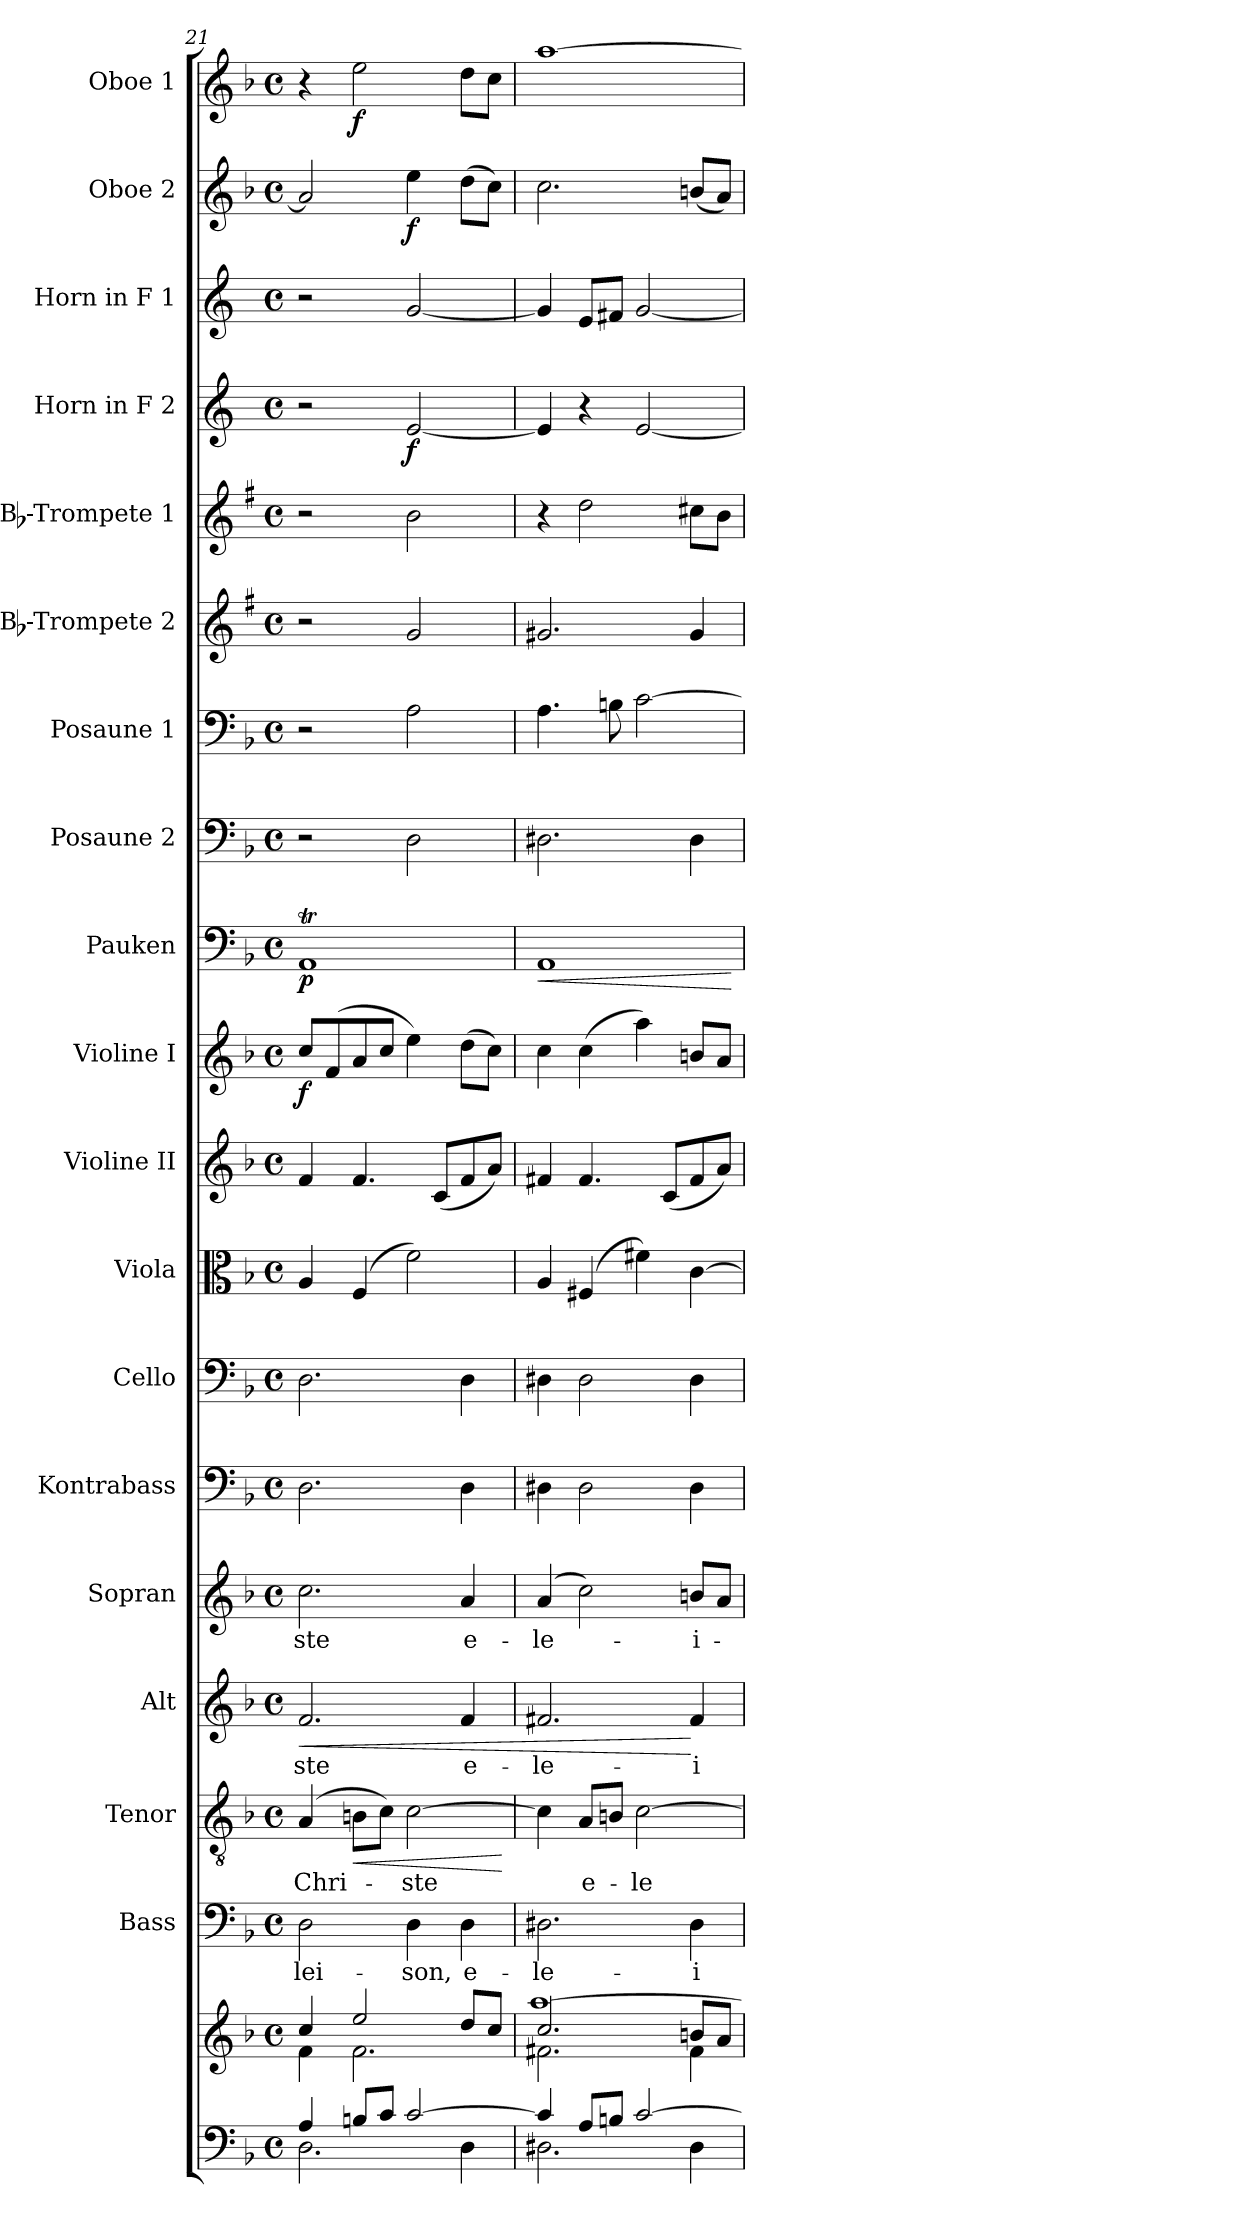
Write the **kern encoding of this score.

**kern	**kern	**kern	**text	**kern	**text	**dynam	**kern	**text	**dynam	**kern	**text	**kern	**kern	**kern	**kern	**kern	**dynam	**kern	**dynam	**kern	**kern	**kern	**kern	**kern	**dynam	**kern	**kern	**dynam	**kern	**dynam
*part19	*part19	*part18	*part18	*part17	*part17	*part17	*part16	*part16	*part16	*part15	*part15	*part14	*part13	*part12	*part11	*part10	*part10	*part9	*part9	*part8	*part7	*part6	*part5	*part4	*part4	*part3	*part2	*part2	*part1	*part1
*staff20	*staff19	*staff18	*staff18	*staff17	*staff17	*staff17	*staff16	*staff16	*staff16	*staff15	*staff15	*staff14	*staff13	*staff12	*staff11	*staff10	*staff10	*staff9	*staff9	*staff8	*staff7	*staff6	*staff5	*staff4	*staff4	*staff3	*staff2	*staff2	*staff1	*staff1
*	*	*I"Bass	*	*I"Tenor	*	*	*I"Alt	*	*	*I"Sopran	*	*I"Kontrabass	*I"Cello	*I"Viola	*I"Violine II	*I"Violine I	*	*I"Pauken	*	*I"Posaune 2	*I"Posaune 1	*I"Bb-Trompete 2	*I"Bb-Trompete 1	*I"Horn in F 2	*	*I"Horn in F 1	*I"Oboe 2	*	*I"Oboe 1	*
*	*	*I'B.	*	*I'T.	*	*	*I'A.	*	*	*I'S.	*	*I'Kb.	*	*I'Vla.	*I'Vl. II	*I'Vl. I	*	*I'Pk.	*	*I'Pos. 2	*I'Pos. 1	*I'Bb Trp. 2	*I'Bb Trp. 1	*	*	*	*I'Ob. 2	*	*I'Ob. 1	*
*clefF4	*clefG2	*clefF4	*	*clefGv2	*	*	*clefG2	*	*	*clefG2	*	*clefF4	*clefF4	*clefC3	*clefG2	*clefG2	*	*clefF4	*	*clefF4	*clefF4	*clefG2	*clefG2	*clefG2	*	*clefG2	*clefG2	*	*clefG2	*
*	*	*	*	*	*	*	*	*	*	*	*	*ITrd7c12	*	*	*	*	*	*	*	*	*	*ITrd1c2	*ITrd1c2	*ITrd4c7	*	*ITrd4c7	*	*	*	*
*k[b-]	*k[b-]	*k[b-]	*	*k[b-]	*	*	*k[b-]	*	*	*k[b-]	*	*k[b-]	*k[b-]	*k[b-]	*k[b-]	*k[b-]	*	*k[b-]	*	*k[b-]	*k[b-]	*k[b-]	*k[b-]	*k[b-]	*	*k[b-]	*k[b-]	*	*k[b-]	*
*F:	*F:	*F:	*	*F:	*	*	*F:	*	*	*F:	*	*F:	*F:	*F:	*F:	*F:	*	*F:	*	*F:	*F:	*F:	*F:	*F:	*	*F:	*F:	*	*F:	*
*M4/4	*M4/4	*M4/4	*	*M4/4	*	*	*M4/4	*	*	*M4/4	*	*M4/4	*M4/4	*M4/4	*M4/4	*M4/4	*	*M4/4	*	*M4/4	*M4/4	*M4/4	*M4/4	*M4/4	*	*M4/4	*M4/4	*	*M4/4	*
*met(c)	*met(c)	*met(c)	*	*met(c)	*	*	*met(c)	*	*	*met(c)	*	*met(c)	*met(c)	*met(c)	*met(c)	*met(c)	*	*met(c)	*	*met(c)	*met(c)	*met(c)	*met(c)	*met(c)	*	*met(c)	*met(c)	*	*met(c)	*
=21	=21	=21	=21	=21	=21	=21	=21	=21	=21	=21	=21	=21	=21	=21	=21	=21	=21	=21	=21	=21	=21	=21	=21	=21	=21	=21	=21	=21	=21	=21
*^	*^	*	*	*	*	*	*	*	*	*	*	*	*	*	*	*	*	*	*	*	*	*	*	*	*	*	*	*	*	*
!	!	!	!	!	!LO:LY:b	!	!LO:LY:b	!	!	!LO:LY:b	!LO:HP:b	!	!LO:LY:b	!	!	!	!	!	!LO:DY:b	!	!LO:DY:b	!	!	!	!	!	!	!	!	!	!	!
4A/	2.D\	4cc/	4f\	2D\	-lei-	(4A/	Chri-	.	2.f/	-ste	<	2.cc\	-ste	2.DD\	2.D\	4A/	4f/	8cc/L	f	1AAt	p	2r	2r	2r	2r	2r	.	2r	2a/]	.	4r	.
.	.	.	.	.	.	.	.	.	.	.	.	.	.	.	.	.	.	(>8f/	.	.	.	.	.	.	.	.	.	.	.	.	.	.
!	!	!	!	!	!	!	!	!LO:HP:b	!	!	!	!	!	!	!	!	!	!	!	!	!	!	!	!	!	!	!	!	!	!	!	!LO:DY:b
8Bn/L	.	2ee/	2.f\	.	.	8Bn\L	.	<	.	.	.	.	.	.	.	(4F/	4.f/	8a/	.	.	.	.	.	.	.	.	.	.	.	.	2ee\	f
8c/J	.	.	.	.	.	8c\J)	.	.	.	.	.	.	.	.	.	.	.	8cc/J	.	.	.	.	.	.	.	.	.	.	.	.	.	.
!	!	!	!	!	!LO:LY:b	!	!LO:LY:b	!	!	!	!	!	!	!	!	!	!	!	!	!	!	!	!	!	!	!	!LO:DY:b	!	!	!LO:DY:b	!	!
[>2c/	.	.	.	4D\	-son,	[2c\	-ste	.	.	.	.	.	.	.	.	2f\)	.	4ee\)	.	.	.	2D\	2A\	2f/	2a\	[2A/	f	[2c/	4ee\	f	.	.
.	.	.	.	.	.	.	.	.	.	.	.	.	.	.	.	.	(<8c/L	.	.	.	.	.	.	.	.	.	.	.	.	.	.	.
!	!	!	!	!	!LO:LY:b	!	!	!	!	!LO:LY:b	!	!	!LO:LY:b	!	!	!	!	!	!	!	!	!	!	!	!	!	!	!	!	!	!	!
.	4D\	8dd/L	.	4D\	e-	.	.	.	4f/	e-	.	4a/	e-	4DD\	4D\	.	8f/	(>8dd\L	.	.	.	.	.	.	.	.	.	.	(>8dd\L	.	8dd\L	.
.	.	8cc/J	.	.	.	.	.	.	.	.	.	.	.	.	.	.	8a/J)	8cc\J)	.	.	.	.	.	.	.	.	.	.	8cc\J)	.	8cc\J	.
*v	*v	*	*	*	*	*	*	*	*	*	*	*	*	*	*	*	*	*	*	*	*	*	*	*	*	*	*	*	*	*	*	*
*	*v	*v	*	*	*	*	*	*	*	*	*	*	*	*	*	*	*	*	*	*	*	*	*	*	*	*	*	*	*	*	*
.	.	.	.	.	.	[	.	.	.	.	.	.	.	.	.	.	.	.	.	.	.	.	.	.	.	.	.	.	.	.
!!LO:PB:g=z
=22	=22	=22	=22	=22	=22	=22	=22	=22	=22	=22	=22	=22	=22	=22	=22	=22	=22	=22	=22	=22	=22	=22	=22	=22	=22	=22	=22	=22	=22	=22
*^	*^	*	*	*	*	*	*	*	*	*	*	*	*	*	*	*	*	*	*	*	*	*	*	*	*	*	*	*	*	*
*	*	*	*^	*	*	*	*	*	*	*	*	*	*	*	*	*	*	*	*	*	*	*	*	*	*	*	*	*	*	*	*	*
!	!	!	!	!	!	!LO:LY:b	!	!	!	!	!LO:LY:b	!	!	!LO:LY:b	!	!	!	!	!	!	!	!LO:HP:b	!	!	!	!	!	!	!	!	!	!	!
4c/]	2.D#X\	2.cc/	2.f#X\	[1aa	2.D#X\	-le-	4c\]	.	.	2.f#X/	-le-	.	(4a/	-le-	4DD#X\	4D#X\	4A/	4f#X/	4cc\	.	1AATTT	<	2.D#X\	4.A\	2.f#X/	4r	4A/]	.	4c/]	2.cc\	.	[1aa	.
!	!	!	!	!	!	!	!	!LO:LY:b	!	!	!	!	!	!	!	!	!	!	!	!	!	!	!	!	!	!	!	!	!	!	!	!	!
8A/L	.	.	.	.	.	.	8A/L	e-	.	.	.	.	2cc\)	.	2DD#\	2D#\	(4F#X/	4.f#/	(>4cc\	.	.	.	.	.	.	2cc\	4r	.	8A/L	.	.	.	.
8Bn/J	.	.	.	.	.	.	8Bn/J	.	.	.	.	.	.	.	.	.	.	.	.	.	.	.	.	8Bn\	.	.	.	.	8Bn/J	.	.	.	.
!	!	!	!	!	!	!	!	!LO:LY:b	!	!	!	!	!	!	!	!	!	!	!	!	!	!	!	!	!	!	!	!	!	!	!	!	!
[>2c/	.	.	.	.	.	.	[2c\	-le-	.	.	.	.	.	.	.	.	4f#X\)	.	4aa\)	.	.	.	.	[2c\	.	.	[2A/	.	[2c/	.	.	.	.
.	.	.	.	.	.	.	.	.	.	.	.	.	.	.	.	.	.	(<8c/L	.	.	.	.	.	.	.	.	.	.	.	.	.	.	.
!	!	!	!	!	!	!LO:LY:b	!	!	!	!	!LO:LY:b	!	!	!LO:LY:b	!	!	!	!	!	!	!	!	!	!	!	!	!	!	!	!	!	!	!
.	4D#\	8bn/L	4f#\	.	4D#\	-i-	.	.	.	4f#/	-i-	[	8bn/L	-i-	4DD#\	4D#\	[4c\	8f#/	8bn/L	.	.	.	4D#\	.	4f#/	8bn\L	.	.	.	(<8bn/L	.	.	.
.	.	8a/J	.	.	.	.	.	.	.	.	.	.	8a/J	.	.	.	.	8a/J)	8a/J	.	.	.	.	.	.	8a\J	.	.	.	8a/J)	.	.	.
*v	*v	*	*	*	*	*	*	*	*	*	*	*	*	*	*	*	*	*	*	*	*	*	*	*	*	*	*	*	*	*	*	*	*
*	*v	*v	*v	*	*	*	*	*	*	*	*	*	*	*	*	*	*	*	*	*	*	*	*	*	*	*	*	*	*	*	*	*
.	.	.	.	.	.	.	.	.	.	.	.	.	.	.	.	.	.	.	[	.	.	.	.	.	.	.	.	.	.	.
=	=	=	=	=	=	=	=	=	=	=	=	=	=	=	=	=	=	=	=	=	=	=	=	=	=	=	=	=	=	=
*-	*-	*-	*-	*-	*-	*-	*-	*-	*-	*-	*-	*-	*-	*-	*-	*-	*-	*-	*-	*-	*-	*-	*-	*-	*-	*-	*-	*-	*-	*-
